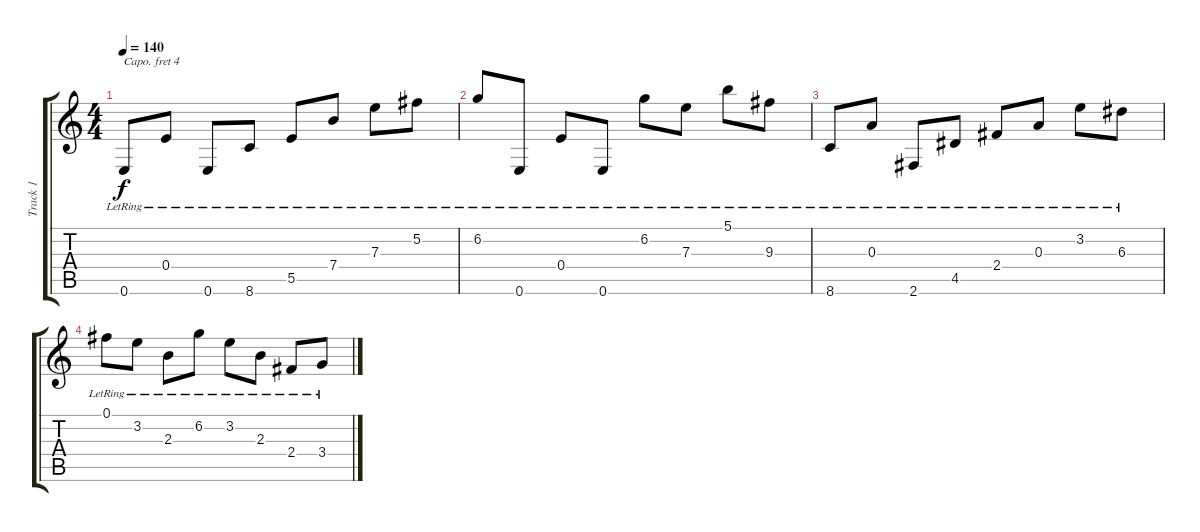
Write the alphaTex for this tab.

\track ("Track 1" "Track 1") {instrument acousticguitarsteel}
\staff {score tabs}
\capo 4
\tuning (D4 A3 F3 C3 G2 C2) {hide}
\ts (4 4)
\tempo 140
\clef g2
\ks c
0.6{lr}.8{dy f} 0.4{lr}.8 0.6{lr}.8 8.6{lr}.8 5.5{lr}.8 7.4{lr}.8 7.3{lr}.8 5.2{lr}.8 |
6.2{lr}.8 0.6{lr}.8 0.4{lr}.8 0.6{lr}.8 6.2{lr}.8 7.3{lr}.8 5.1{lr}.8 9.3{lr}.8 |
8.6{lr}.8 0.3{lr}.8 2.6{lr}.8 4.5{lr}.8 2.4{lr}.8 0.3{lr}.8 3.2{lr}.8 6.3{lr}.8 |
0.1{lr}.8 3.2{lr}.8 2.3{lr}.8 6.2{lr}.8 3.2{lr}.8 2.3{lr}.8 2.4{lr}.8 3.4{lr}.8
